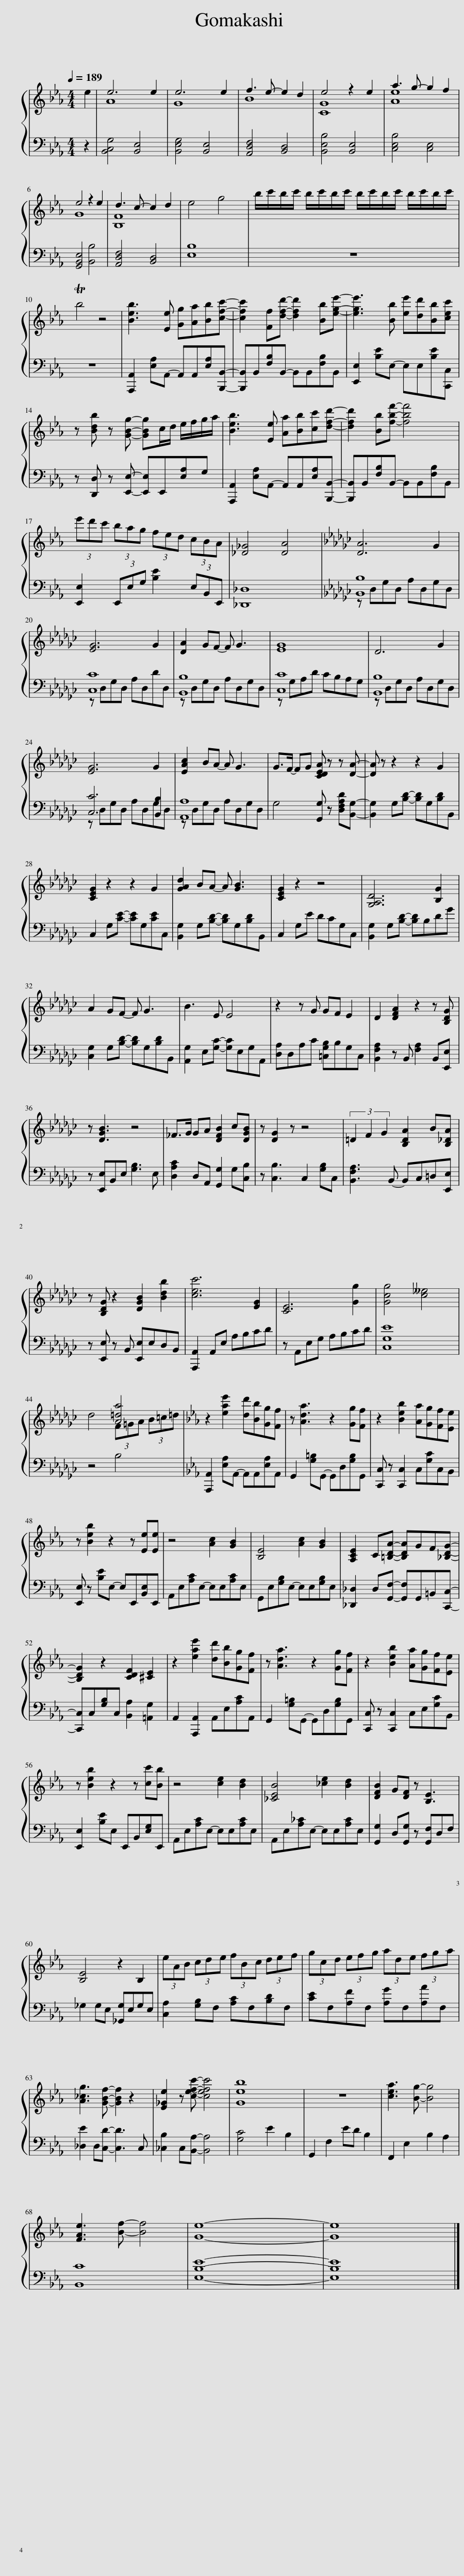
X:1
%%score { ( 1 3 ) | ( 2 4 ) }
L:1/8
Q:1/4=189
M:4/4
I:linebreak $
K:Eb
V:1 treble
V:3 treble
V:2 bass
V:4 bass
V:1
 e2 | e6 e2 | e6 e2 | f3 e- e2 d2 | e4 z2 e2 | %5
 a3 g- g2 f2 |$ e4 z2 e2 | d3 c- c2 d2 | e4 g4 | b/c'/b/c'/ b/c'/b/c'/ b/c'/b/c'/ b/c'/b/c'/ |$ %10
 Tb4 z4 | [Beb]3 [Ee] [Gg][Aa][Bb][cfc']- | [cfc']2 [Ff][dfd']- [dfd']2 [Bb][ege']- | [ege']3 [Bb] [ee'][dd'][Bb][cec'] |$ z [Bdb] z [GBg]- [GBg]c/d/ e/f/g/a/ | %15
 [Beb]3 [Ee] [Aa][Bb][cc'][dfd']- | [dfd']2 [Bb][fbf']- [fbf']4 |$ (3e'd'c' (3bag (3fed (3cBA | [_D_G]4 [DA]4 |[K:Gb] [DA]6 G2 |$ %20
 [EG]6 G2 | [DA]2 GF- F G3 | [EG]8 | D6 G2 |$ [EG]6 G2 | %25
 [EAc]2 BA- A G3 | G>F- FG [CDEA] z z [DA]- | [DA] z z2 z2 G2 |$ [CEG]2 z2 z2 G2 | [GAd]2 BA- A [GB]3 | %30
 [CEG]2 z2 z4 | [G,A,D]6 [B,G]2 |$ A2 GF- F G3 | B3 E E4 | z2 z G GF E2 | %35
 D2 [DFA]2 z2 z [B,DG] |$ z [DGB]3 z4 | _F>G GA [DFB]2 c[DGB] | z [DG]2 z z4 | (3=D2 F2 G2 [B,DA]2 B[B,_DA] |$ %40
 z [B,DG] z2 [DGB]2 [Bdb]2 | [cec']6 [EG]2 | [CE]6 [Gg]2 | [Gcg]4 [c__e]4 |$ d4 [A=da]4 | %45
[K:Eb] z2 [eae']2 [dd'][Bb][Gg][Ff] | z [Ada]3 z2 [Gg][Ff] | z2 [Beb]2 [Aa][Gg][Ff][Ee] |$ z [Beb]2 z2 z [Ee][Ee] | z4 [Ac]2 [GB]2 | %50
 [B,E]4 [Ac]2 [GB]2 | [A,CE]2 C[=B,DA]- [B,DA]GF[_B,DG]- |$ [B,DG]2 z2 [CDF]2 [^CE]2 | z2 [eae']2 [dd'][Bb][Gg][Ff] | z [Ada]3 z2 [Gg][Ff] | %55
 z2 [Beb]2 [Aa][Gg][Ff][Ee] |$ z [Beb]2 z2 z [cc'][Bb] | z4 [ce]2 [Bd]2 | [_CEB]4 [_ce]2 [Bd]2 | [DFB]2 G[DF] z [B,E]3 |$ %60
 [B,E]4 z2 B,2 | (3eAB (3cde (3fBc (3def | (3gcd (3efg (3ade (3fga |$ [A_cg]3 [GBf]- [GBf]2 z2 | [E_Ge]2 z [cefc']- [cefc']4 | %65
 [Geb]8 | z8 | [cea]3 [Bg]- [Bg]4 |$ [FAe]3 [Bf]- [Bf]4 | [Ge]8- | %70
 [Ge]8 |] %71
V:2
 z2 | [B,,C,G,]4 [B,,E,]4 | [B,,E,G,]4 [B,,E,]4 | [A,,D,F,]4 [B,,D,]4 | [B,,E,B,]4 [B,,E,]4 | %5
 [C,E,B,]4 [C,E,]4 |$ [G,,B,,E,]4 [B,,B,]4 | [A,,D,F,]4 [B,,D,]4 | [E,B,]8 | z8 |$ %10
 z8 | [A,,,A,,]2 [E,A,]A,,- A,,A,,[E,A,][B,,,B,,]- | [B,,,B,,]B,,[F,B,]B,,- B,,B,,[F,B,]B,, | [E,,E,]2 [B,E]E,- E,E,[B,E][C,,C,] |$ z [D,,D,] z [E,,E,]- [E,,E,]E,,[E,A,]G, | %15
 [A,,,A,,]2 [E,A,]A,,- A,,A,,[E,A,][B,,,B,,]- | [B,,,B,,]B,,[F,B,]B,,- B,,B,,[F,B,]B,, |$ [E,,E,]2 (3E,,E,G, [B,E]2 (3E,B,,E,, | [_D,,_D,]8 |[K:Gb] [B,,B,]8 |$ %20
 [C,C]8 | [B,,B,]8 | [C,C]8 | [B,,B,]8 |$ [C,C]6 [B,,B,]2 | %25
 [A,,A,]8 | G,4 [G,,G,] z [D,F,A,D][B,,G,]- | [B,,G,]2 G,[B,D]- [B,D]G,[B,D]B,, |$ C,2 G,[CE]- [CE]G,[CE]C, | [B,,G,]2 G,[B,D]- [B,D]G,[B,D]B,, | %30
 C,2 G,E DCG,C, | [B,,G,]2 G,[B,D]- [B,D]B,DG |$ [C,G,]2 G,[B,D]- [B,D]G,[B,D]B,, | [A,,G,]2 E,[G,C]- [G,C]E,G,A,, | [D,A,]D,A,C [=C,G,B,]B,G,C, | %35
 [B,,F,A,]2 z B,, [F,A,]2 B,,[E,,E,] |$ z [E,,E,]B,,E, [G,B,]3 E, | [D,A,C]2 D,A,, [G,,G,]2 G,[C,B,] | z [C,B,]3 C,2 [G,B,]C, | [B,,F,A,]3 B,,- B,,C,=D,[E,,E,] |$ %40
 z [E,,E,] z B,, [E,,E,]E,D,B,, | [A,,,A,,]2 A,,E, A,B,CD | z A,,E,G, A,B,CD | [C,G,E]8 |$ z4 B,4 | %45
[K:Eb] [A,,,A,,]2 [E,A,]A,,- A,,A,,[E,A,]A,, | G,,2 [G,=B,]G,,- G,,D,[G,B,]G,, | [C,,C,] z [C,,C,]2 C,[G,C]C,B,, |$ [E,,E,] z [B,E]E,- E,E,,[B,,E,]E,, | A,,E,[A,C]E,- E,E,[A,C]E, | %50
 G,,E,[G,B,]E,- E,E,[G,B,]E, | [_D,,_D,]2 D,[G,,F,]- [G,,F,]G,,=B,,[C,,C,]- |$ [C,,C,]C,[G,B,]C, [B,,A,]2 [=A,,G,]2 | A,,2 [A,,,A,,]2 A,,E,[A,C]A,, | G,,2 [G,=B,]G,,- G,,D,[G,B,]G,, | %55
 [C,,C,] z [C,,C,]2 C,E,[G,C]B,, |$ [E,,E,]2 [B,E]E, E,,B,,[E,G,]E,, | A,,E,[A,C]E,- E,E,[A,C]E, | A,,E,[A,_C]E,- E,E,[A,C]E, | [G,,G,]2 D,[G,,G,] z [G,,F,]D,F, |$ %60
 _G,2 G,E, [_G,,G,]E,G,E, | [C,A,]2 [G,B,]F, [A,C]F,[B,D]F, | [CE]F,[A,F]F, [A,G]F,[A,A]F, |$ [_D,E]2 D,[C,D]- [C,D]3 C, | [_C,B,]2 C,[B,,A,]- [B,,A,]4 | %65
 [G,C]4 E2 B,2 | G,,2 F,2 ED B,2 | F,,2 E,2 B,2 A,2 |$ [B,,C]8 | [E,B,E]8- | %70
 [E,B,E]8 |] %71
V:3
 x2 | A8 | G8 | B8 | [CG]8 | %5
 [Ae]8 |$ G8 | [B,F]8 | x8 | x8 |$ %10
 x8 | x8 | x8 | x8 |$ x8 | %15
 x8 | x8 |$ x8 | x8 |[K:Gb] x8 |$ %20
 x8 | x8 | x8 | x8 |$ x8 | %25
 x8 | x8 | x8 |$ x8 | x8 | %30
 x8 | x8 |$ x8 | x8 | x8 | %35
 x8 |$ x8 | x8 | x8 | x8 |$ %40
 x8 | x8 | x8 | x8 |$ x4 (3F=GA (3B=c=d | %45
[K:Eb] x8 | x8 | x8 |$ x8 | x8 | %50
 x8 | x8 |$ x8 | x8 | x8 | %55
 x8 |$ x8 | x8 | x8 | x8 |$ %60
 x8 | x8 | x8 |$ x8 | x8 | %65
 x8 | x8 | x8 |$ x8 | x8 | %70
 x8 |] %71
V:4
 x2 | x8 | x8 | x8 | x8 | %5
 x8 |$ x8 | x8 | x8 | x8 |$ %10
 x8 | x8 | x8 | x8 |$ x8 | %15
 x8 | x8 |$ x8 | x8 |[K:Gb] z D,G,D, A,D,G,D, |$ %20
 z D,G,D, A,D,DD, | z D,G,D, A,D,G,D, | z G,A,D CB,A,G, | z D,G,D, A,D,G,D, |$ z D,G,D, A,D,G,D, | %25
 z D,G,D, A,D,G,D, | x8 | x8 |$ x8 | x8 | %30
 x8 | x8 |$ x8 | x8 | x8 | %35
 x8 |$ x8 | x8 | x8 | x8 |$ %40
 x8 | x8 | x8 | x8 |$ x8 | %45
[K:Eb] x8 | x8 | x8 |$ x8 | x8 | %50
 x8 | x8 |$ x8 | x8 | x8 | %55
 x8 |$ x8 | x8 | x8 | x8 |$ %60
 x8 | x8 | x8 |$ x8 | x8 | %65
 x8 | x8 | x8 |$ x8 | x8 | %70
 x8 |] %71
